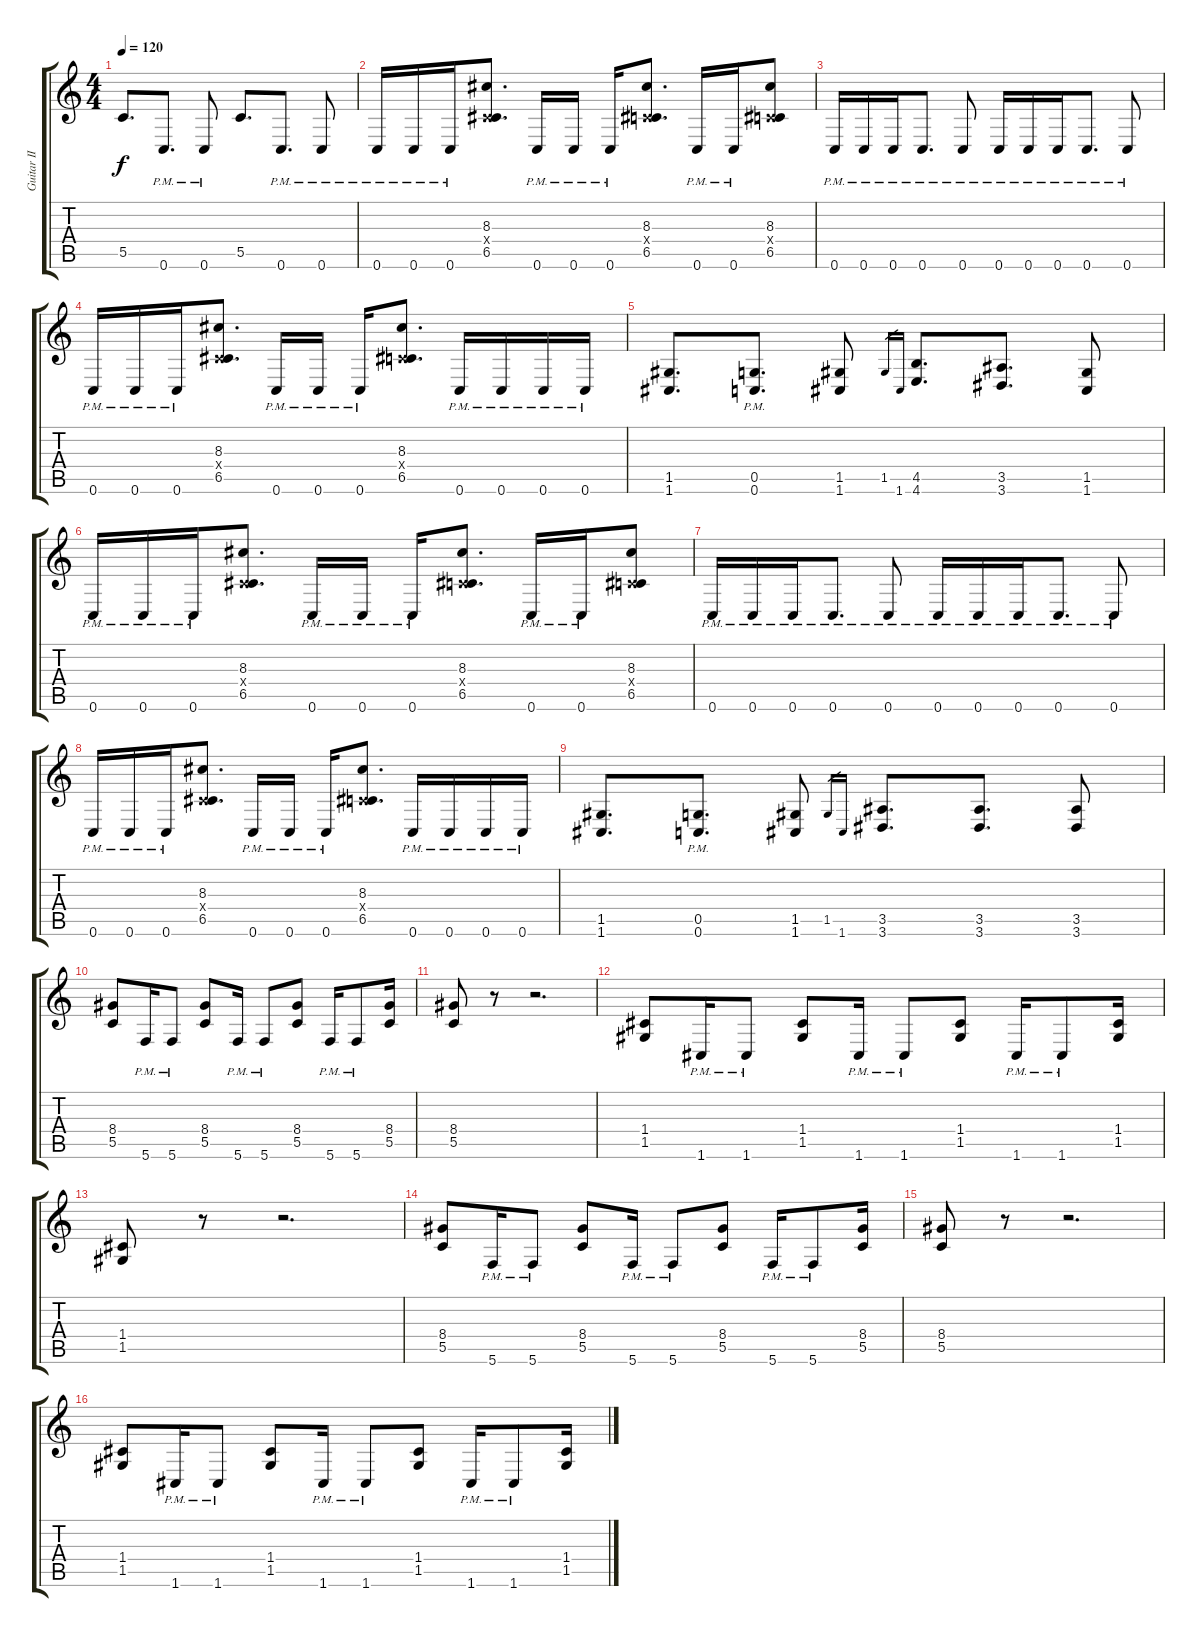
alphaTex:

\track ("Guitar II" "Guitar II") {instrument overdrivenguitar}
\staff {score tabs}
\tuning (D4 A3 F3 C3 G2 C2) {hide}
\ts (4 4)
\tempo 120
\clef g2
\ks c
5.5.8{d dy f} 0.6{pm}.8{d} 0.6{pm}.8 5.5.8{d} 0.6{pm}.8{d} 0.6{pm}.8 |
0.6{pm}.16 0.6{pm}.16 0.6{pm}.16 (8.3 0.4{x} 6.5).8{d} 0.6{pm}.16 0.6{pm}.16 0.6{pm}.16 (8.3 0.4{x} 6.5).8{d} 0.6{pm}.16 0.6{pm}.16 (8.3 0.4{x} 6.5).8 |
0.6{pm}.16 0.6{pm}.16 0.6{pm}.16 0.6{pm}.8{d} 0.6{pm}.8 0.6{pm}.16 0.6{pm}.16 0.6{pm}.16 0.6{pm}.8{d} 0.6{pm}.8 |
0.6{pm}.16 0.6{pm}.16 0.6{pm}.16 (8.3 0.4{x} 6.5).8{d} 0.6{pm}.16 0.6{pm}.16 0.6{pm}.16 (8.3 0.4{x} 6.5).8{d} 0.6{pm}.16 0.6{pm}.16 0.6{pm}.16 0.6{pm}.16 |
(1.5 1.6).8{d} (0.5{pm} 0.6{pm}).8{d} (1.5 1.6).8 1.5.16{gr} 1.6.16{gr} (4.5 4.6).8{d} (3.5 3.6).8{d} (1.5 1.6).8 |
0.6{pm}.16 0.6{pm}.16 0.6{pm}.16 (8.3 0.4{x} 6.5).8{d} 0.6{pm}.16 0.6{pm}.16 0.6{pm}.16 (8.3 0.4{x} 6.5).8{d} 0.6{pm}.16 0.6{pm}.16 (8.3 0.4{x} 6.5).8 |
0.6{pm}.16 0.6{pm}.16 0.6{pm}.16 0.6{pm}.8{d} 0.6{pm}.8 0.6{pm}.16 0.6{pm}.16 0.6{pm}.16 0.6{pm}.8{d} 0.6{pm}.8 |
0.6{pm}.16 0.6{pm}.16 0.6{pm}.16 (8.3 0.4{x} 6.5).8{d} 0.6{pm}.16 0.6{pm}.16 0.6{pm}.16 (8.3 0.4{x} 6.5).8{d} 0.6{pm}.16 0.6{pm}.16 0.6{pm}.16 0.6{pm}.16 |
(1.5 1.6).8{d} (0.5{pm} 0.6{pm}).8{d} (1.5 1.6).8 1.5.16{gr} 1.6.16{gr} (3.5 3.6).8{d} (3.5 3.6).8{d} (3.5 3.6).8 |
(8.4 5.5).8 5.6{pm}.16 5.6{pm}.8 (8.4 5.5).8 5.6{pm}.16 5.6{pm}.8 (8.4 5.5).8 5.6{pm}.16 5.6{pm}.8 (8.4 5.5).16 |
(8.4 5.5).8 r.8 r.2{d} |
(1.4 1.5).8 1.6{pm}.16 1.6{pm}.8 (1.4 1.5).8 1.6{pm}.16 1.6{pm}.8 (1.4 1.5).8 1.6{pm}.16 1.6{pm}.8 (1.4 1.5).16 |
(1.4 1.5).8 r.8 r.2{d} |
(8.4 5.5).8 5.6{pm}.16 5.6{pm}.8 (8.4 5.5).8 5.6{pm}.16 5.6{pm}.8 (8.4 5.5).8 5.6{pm}.16 5.6{pm}.8 (8.4 5.5).16 |
(8.4 5.5).8 r.8 r.2{d} |
(1.4 1.5).8 1.6{pm}.16 1.6{pm}.8 (1.4 1.5).8 1.6{pm}.16 1.6{pm}.8 (1.4 1.5).8 1.6{pm}.16 1.6{pm}.8 (1.4 1.5).16
